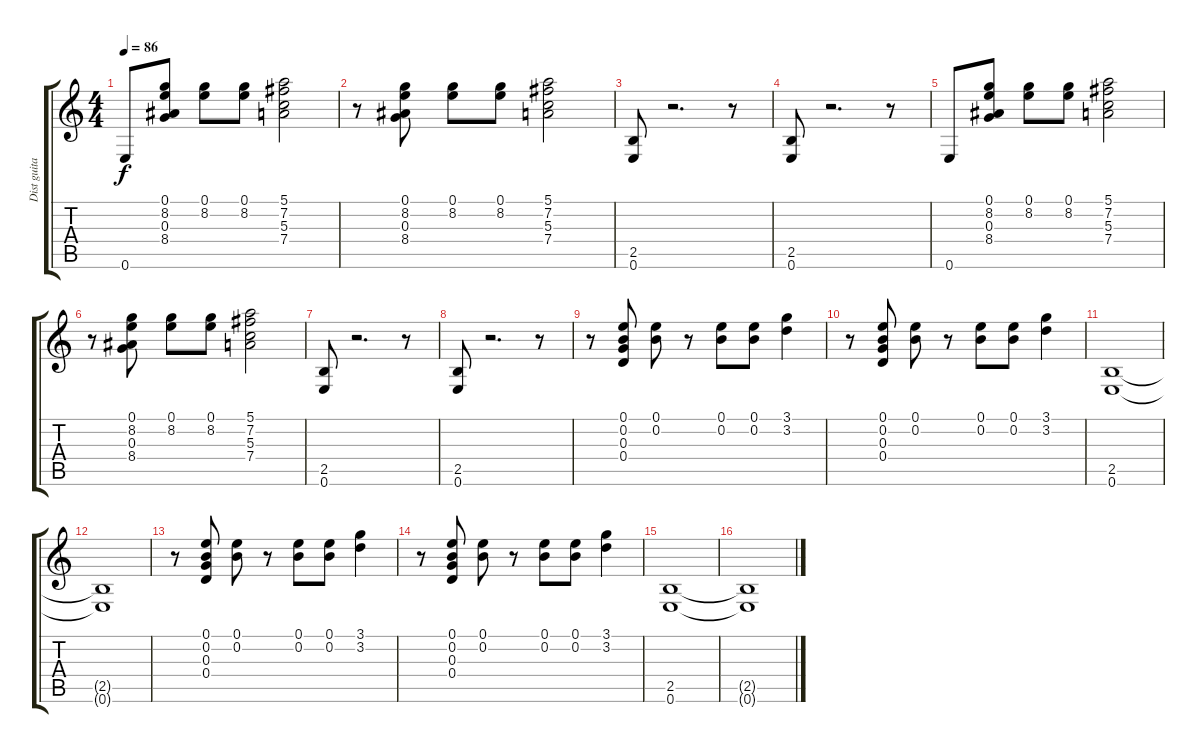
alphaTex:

\track ("Dist guitar" "Dist guita") {instrument overdrivenguitar}
\staff {score tabs}
\tuning (E4 B3 G3 D3 A2 E2) {hide}
\ts (4 4)
\tempo 86
\clef g2
\ks c
0.6.8{dy f} (0.1 8.2 0.3 8.4).8 (0.1 8.2).8 (0.1 8.2).8 (5.1 7.2 5.3 7.4).2 |
r.8 (0.1 8.2 0.3 8.4).8 (0.1 8.2).8 (0.1 8.2).8 (5.1 7.2 5.3 7.4).2 |
(2.5 0.6).8 r.2{d} r.8 |
(2.5 0.6).8 r.2{d} r.8 |
0.6.8 (0.1 8.2 0.3 8.4).8 (0.1 8.2).8 (0.1 8.2).8 (5.1 7.2 5.3 7.4).2 |
r.8 (0.1 8.2 0.3 8.4).8 (0.1 8.2).8 (0.1 8.2).8 (5.1 7.2 5.3 7.4).2 |
(2.5 0.6).8 r.2{d} r.8 |
(2.5 0.6).8 r.2{d} r.8 |
r.8 (0.1 0.2 0.3 0.4).8 (0.1 0.2).8 r.8 (0.1 0.2).8 (0.1 0.2).8 (3.1 3.2).4 |
r.8 (0.1 0.2 0.3 0.4).8 (0.1 0.2).8 r.8 (0.1 0.2).8 (0.1 0.2).8 (3.1 3.2).4 |
(2.5 0.6).1 |
(2.5{t} 0.6{t}).1 |
r.8 (0.1 0.2 0.3 0.4).8 (0.1 0.2).8 r.8 (0.1 0.2).8 (0.1 0.2).8 (3.1 3.2).4 |
r.8 (0.1 0.2 0.3 0.4).8 (0.1 0.2).8 r.8 (0.1 0.2).8 (0.1 0.2).8 (3.1 3.2).4 |
(2.5 0.6).1 |
(2.5{t} 0.6{t}).1
